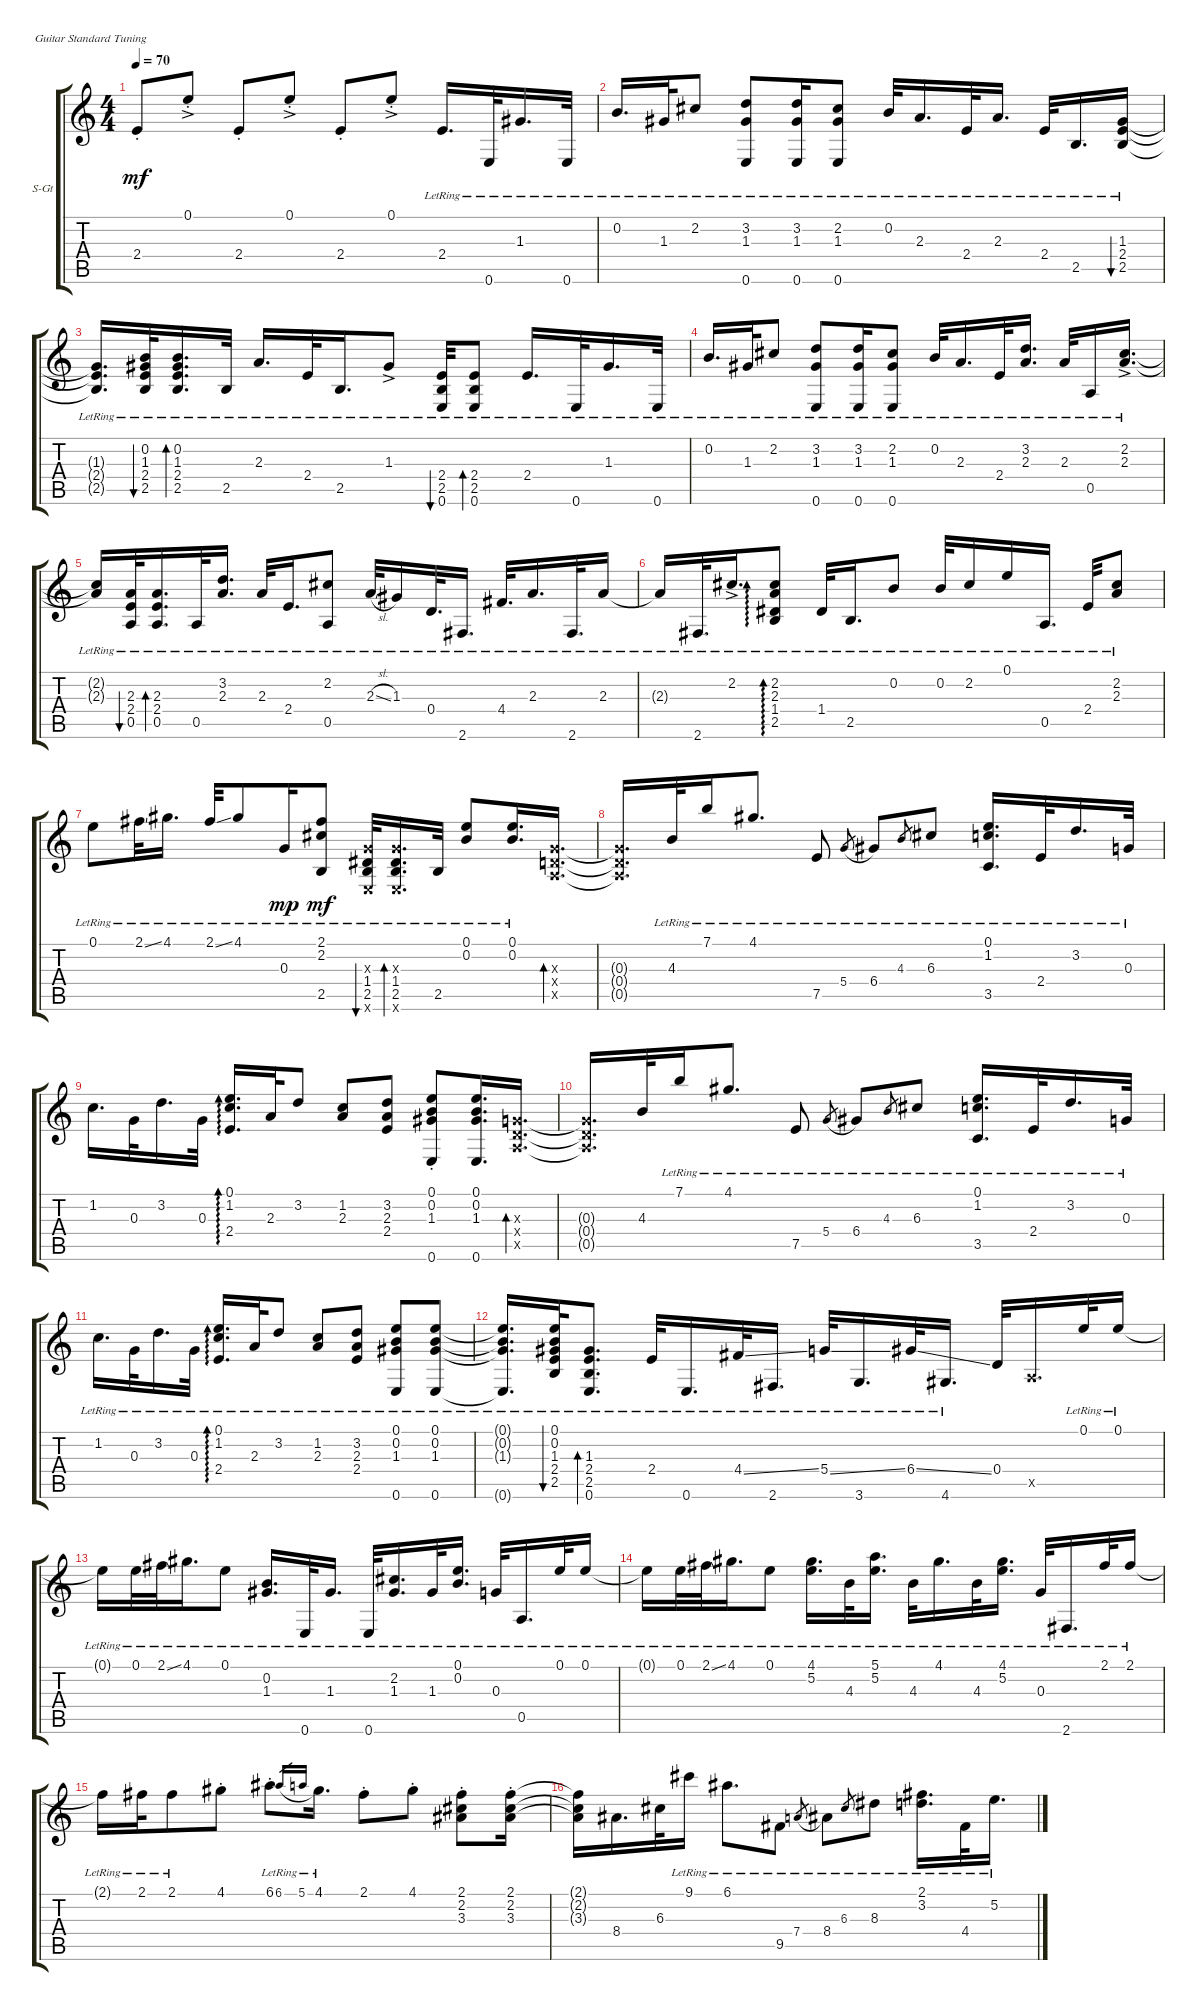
\defaultSystemsLayout 4
\bracketExtendMode groupsimilarinstruments
\firstSystemTrackNameOrientation horizontal
\otherSystemsTrackNameOrientation horizontal
\track ("Steel Guitar" "S-Gt") {instrument acousticguitarsteel}
\staff {score tabs}
\tuning (E4 B3 G3 D3 A2 E2)
\ts (4 4)
\tempo 70
\clef g2
\scale
0.46926
\ks c
2.4{st}.8{dy mf instrument acousticguitarsteel} 0.1{ac st}.8 2.4{st}.8 0.1{ac st}.8 2.4{st}.8 0.1{ac st}.8 2.4{lr}.16{d} 0.6{lr}.32 1.3{lr}.16{d} 0.6{lr}.32 |
\scale
0.53074 0.2{lr}.16{d} 1.3{lr}.32 2.2{lr}.8 (1.3{lr} 3.2{lr} 0.6{lr}).8 (1.3{lr} 3.2{lr} 0.6{lr}).16 (1.3{lr} 2.2{lr} 0.6).8 0.2{lr}.32 2.3{lr}.16{d} 2.4{lr}.32 2.3{lr}.16{d} 2.4{lr}.32 2.5{lr}.16{d} (2.5{lr} 2.4{lr} 1.3{lr}).16{bu 30} |
\scale
0.581081 (2.5{lr t} 2.4{lr t} 1.3{lr t}).16{d} (2.4{lr} 1.3{lr} 0.2 2.5).32{bu 30} (2.4{lr} 1.3{lr} 0.2 2.5).16{d bd 30} 2.5{lr}.32 2.3{lr}.16{d} 2.4{lr}.32 2.5{lr}.16{d} 1.3{ac lr}.8 (2.5{lr} 2.4{lr} 0.6{lr}).32{bu 30} (2.5{lr} 2.4{lr} 0.6{lr}).8{bd 30} 2.4{lr}.16{d} 0.6{lr}.32 1.3{lr}.16{d} 0.6{lr}.32 |
0.2{lr}.16{d} 1.3{lr}.32 2.2{lr}.8 (1.3{lr} 3.2{lr} 0.6{lr}).8 (1.3{lr} 3.2{lr} 0.6{lr}).16 (1.3{lr} 2.2{lr} 0.6).8 0.2{lr}.32 2.3{lr}.16{d} 2.4{lr}.32 (2.3 3.2{lr}).16{d} 2.3{lr}.32 0.5{lr}.16 (2.2{ac lr} 2.3{ac lr}).16{d} |
(2.2{lr t} 2.3{lr t}).16 (2.3{lr} 2.4{lr} 0.5{lr}).32{bu 30} (2.3{lr} 2.4{lr} 0.5{lr}).16{d bd 30} 0.5{lr}.32 (2.3{lr} 3.2{lr}).16{d} 2.3{lr}.32 2.4{lr}.16{d} (0.5{lr} 2.2).8 2.3{sl lr}.32 1.3{lr}.16 0.4{lr}.32{d} 2.6{lr}.16{d} 4.4{lr}.32{d} 2.3{lr}.16{d} 2.6{lr}.32{d} 2.3{lr}.16 |
2.3{lr t}.16 2.6{lr}.32{d} 2.2{ac lr}.16{d} (2.5{lr} 1.4{lr} 2.3{lr} 2.2{lr}).8{ad 0} 1.4{lr}.32 2.5{lr}.16{d} 0.2{lr}.8 0.2{lr}.32 2.2{lr}.16 0.1{lr}.16 0.5{lr}.16{d} 2.4{lr}.32 (2.2{lr} 2.3{lr}).8 |
0.1{lr}.8 2.1{ss lr}.32 4.1{lr}.16{d} 2.1{ss lr}.32 4.1{lr}.8 0.3{lr}.16{dy mp} (2.5{lr} 2.2{lr} 2.1{lr}).8{dy mf} (1.4 2.5{lr} 0.6{x} 0.3{x}).32{bu 30} (1.4{lr} 2.5{lr} 0.3{x} 0.6{x}).16{d bd 30} 2.5{lr}.32 (0.2{lr} 0.1{lr}).8 (0.2{lr} 0.1).16{d} (0.5{x} 0.4{x} 0.3{x}).16{d bd 120} |
(0.5{x t} 0.4{x t} 0.3{x t}).16{d} 4.3{lr}.32 7.1{lr}.16 4.1{lr}.8{d} 7.5{lr}.8 5.4{lr}.8{gr legatoorigin} 6.4{lr}.8 4.3{lr}.8{gr} 6.3{lr}.8 (3.5{lr} 0.1{lr} 1.2{lr}).16{d} 2.4{lr}.32 3.2{lr}.16{d} 0.3{lr}.32 |
1.2.16{d} 0.3.32 3.2.16{d} 0.3.32 (2.4 1.2 0.1).16{d ad 0} 2.3.32 3.2.8 (2.3 1.2).8 (3.2 2.3 2.4).8 (0.2{st} 0.1{st} 1.3 0.6).8 (0.2 0.1 1.3 0.6).16{d} (0.5{x} 0.4{x} 0.3{x}).16{d bd 30} |
(0.5{x t} 0.4{x t} 0.3{x t}).16{d} 4.3.32 7.1{lr}.16 4.1{lr}.8{d} 7.5{lr}.8 5.4{lr}.8{gr legatoorigin} 6.4{lr}.8 4.3{lr}.8{gr} 6.3{lr}.8 (3.5{lr} 0.1{lr} 1.2{lr}).16{d} 2.4{lr}.32 3.2{lr}.16{d} 0.3{lr}.32 |
1.2{lr}.16{d} 0.3{lr}.32 3.2{lr}.16{d} 0.3{lr}.32 (2.4{lr} 1.2{lr} 0.1{lr}).16{d ad 0} 2.3{lr}.32 3.2{lr}.8 (2.3{lr} 1.2{lr}).8 (3.2{lr} 2.3{lr} 2.4{lr}).8 (0.2{lr} 0.1{lr} 1.3{lr} 0.6{lr}).8 (0.2{lr} 0.1{lr} 1.3{lr} 0.6{lr}).8 |
(0.2{lr t} 0.1{lr t} 1.3{lr t} 0.6{lr t}).16{d} (0.1{lr} 0.2{lr} 1.3{lr} 2.4{lr} 2.5{lr}).32{bu 30} (0.6{lr} 2.5{lr} 2.4{lr} 1.3{lr}).8{d bd 30} 2.4{lr}.32 0.6{lr}.16{d} 4.4{ss lr}.32 2.6{lr}.16{d} 5.4{ss lr}.32 3.6{lr}.16{d} 6.4{ss lr}.32 4.6{lr}.16{d} 0.4.32 0.5{x}.16{d} 0.1{lr}.32 0.1{lr}.16 |
0.1{lr t}.16 0.1{lr}.32 2.1{ss lr}.32 4.1{lr}.16{d} 0.1{lr}.8 (0.2{lr} 1.3{lr}).16{d} 0.6{lr}.32 1.3{lr}.16{d} 0.6{lr}.32 (2.2{lr} 1.3{lr}).16{d} 1.3{lr}.32 (0.1{lr} 0.2{lr}).16{d} 0.3{lr}.32 0.5{lr}.16{d} 0.1{lr}.32 0.1{lr}.16 |
0.1{lr t}.16 0.1{lr}.32 2.1{ss lr}.32 4.1{lr}.16{d} 0.1{lr}.8 (5.2{lr} 4.1).16{d} 4.3{lr}.32 (5.1{lr} 5.2{lr}).16{d} 4.3{lr}.32 4.1{lr}.16{d} 4.3{lr}.32 (4.1{lr} 5.2{lr}).16{d} 0.3{lr}.32 2.6{lr}.16{d} 2.1{lr}.32 2.1{lr}.16 |
2.1{lr t}.16 2.1{lr}.32 2.1{lr}.8 4.1{st}.8 6.1{st}.8 6.1{lr}.16{gr legatoorigin} 5.1{lr}.16{gr legatoorigin} 4.1{lr}.16{d} 2.1{st}.8 4.1{st}.8 (2.1{st} 2.2{st} 3.3{st}).8 (2.1{st} 2.2{st} 3.3{st}).16 |
(2.1{t} 2.2{t} 3.3{t}).16 8.4.16{d} 6.3.32 9.1{lr}.16 6.1{lr}.8{d} 9.5{lr}.8 7.4{lr}.8{gr legatoorigin} 8.4{lr}.8 6.3{lr}.8{gr} 8.3{lr}.8 (2.1{lr} 3.2{lr}).16{d} 4.4{lr}.32 5.2{lr}.16{d}
